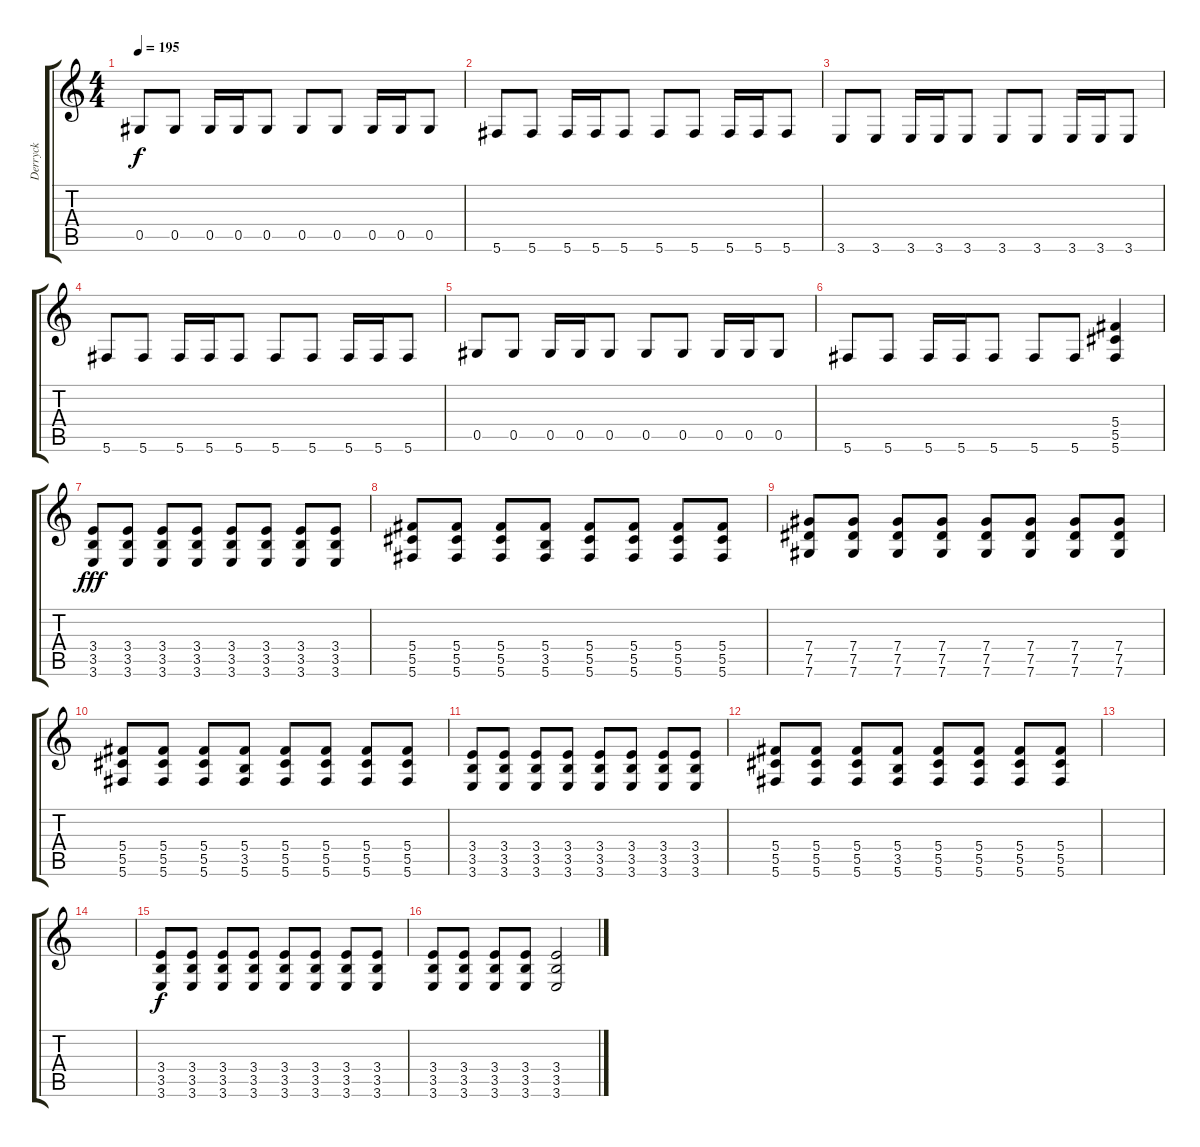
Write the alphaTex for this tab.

\track ("Derryck" "Derryck") {instrument distortionguitar}
\staff {score tabs}
\tuning (Eb4 Bb3 Gb3 Db3 Ab2 Db2) {hide}
\ts (4 4)
\tempo 195
\clef g2
\ks c
0.5.8{dy f} 0.5.8 0.5.16 0.5.16 0.5.8 0.5.8 0.5.8 0.5.16 0.5.16 0.5.8 |
5.6.8 5.6.8 5.6.16 5.6.16 5.6.8 5.6.8 5.6.8 5.6.16 5.6.16 5.6.8 |
3.6.8 3.6.8 3.6.16 3.6.16 3.6.8 3.6.8 3.6.8 3.6.16 3.6.16 3.6.8 |
5.6.8 5.6.8 5.6.16 5.6.16 5.6.8 5.6.8 5.6.8 5.6.16 5.6.16 5.6.8 |
0.5.8 0.5.8 0.5.16 0.5.16 0.5.8 0.5.8 0.5.8 0.5.16 0.5.16 0.5.8 |
5.6.8 5.6.8 5.6.16 5.6.16 5.6.8 5.6.8 5.6.8 (5.4 5.5 5.6).4 |
(3.4 3.5 3.6).8{dy fff} (3.4 3.5 3.6).8 (3.4 3.5 3.6).8 (3.4 3.5 3.6).8 (3.4 3.5 3.6).8 (3.4 3.5 3.6).8 (3.4 3.5 3.6).8 (3.4 3.5 3.6).8 |
(5.4 5.5 5.6).8 (5.4 5.5 5.6).8 (5.4 5.5 5.6).8 (5.4 3.5 5.6).8 (5.4 5.5 5.6).8 (5.4 5.5 5.6).8 (5.4 5.5 5.6).8 (5.4 5.5 5.6).8 |
(7.4 7.5 7.6).8 (7.4 7.5 7.6).8 (7.4 7.5 7.6).8 (7.4 7.5 7.6).8 (7.4 7.5 7.6).8 (7.4 7.5 7.6).8 (7.4 7.5 7.6).8 (7.4 7.5 7.6).8 |
(5.4 5.5 5.6).8 (5.4 5.5 5.6).8 (5.4 5.5 5.6).8 (5.4 3.5 5.6).8 (5.4 5.5 5.6).8 (5.4 5.5 5.6).8 (5.4 5.5 5.6).8 (5.4 5.5 5.6).8 |
(3.4 3.5 3.6).8 (3.4 3.5 3.6).8 (3.4 3.5 3.6).8 (3.4 3.5 3.6).8 (3.4 3.5 3.6).8 (3.4 3.5 3.6).8 (3.4 3.5 3.6).8 (3.4 3.5 3.6).8 |
(5.4 5.5 5.6).8 (5.4 5.5 5.6).8 (5.4 5.5 5.6).8 (5.4 3.5 5.6).8 (5.4 5.5 5.6).8 (5.4 5.5 5.6).8 (5.4 5.5 5.6).8 (5.4 5.5 5.6).8 |
|
|
(3.4 3.5 3.6).8{dy f} (3.4 3.5 3.6).8 (3.4 3.5 3.6).8 (3.4 3.5 3.6).8 (3.4 3.5 3.6).8 (3.4 3.5 3.6).8 (3.4 3.5 3.6).8 (3.4 3.5 3.6).8 |
(3.4 3.5 3.6).8 (3.4 3.5 3.6).8 (3.4 3.5 3.6).8 (3.4 3.5 3.6).8 (3.4{sl} 3.5{sl} 3.6{sl}).2
